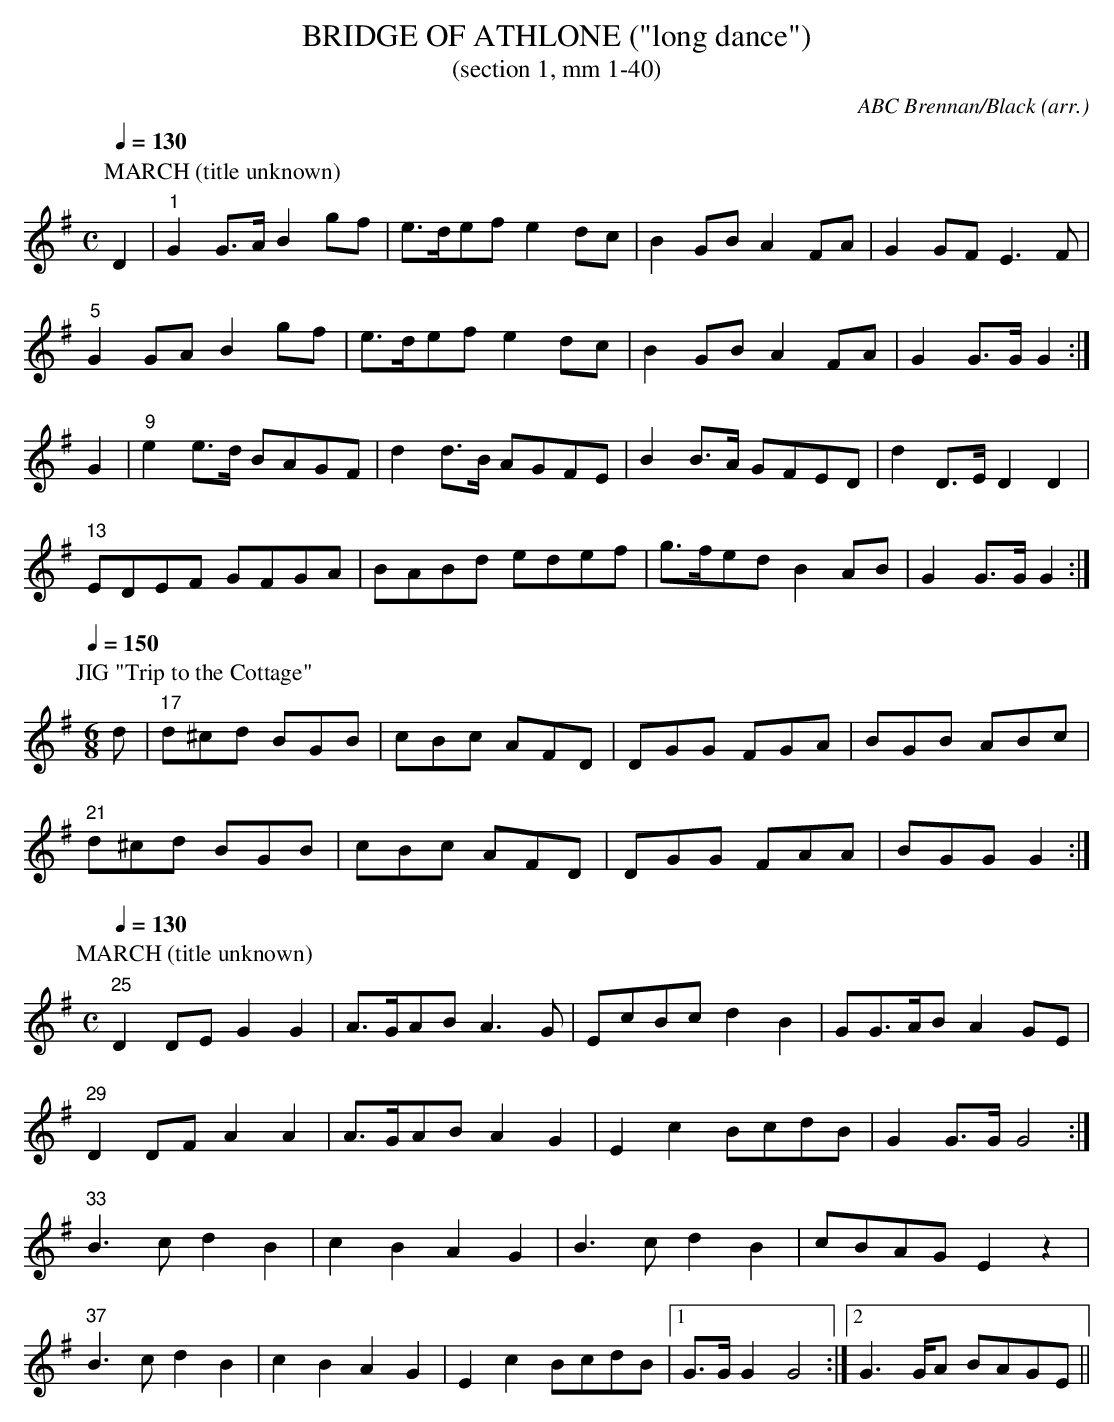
X:1
T:BRIDGE OF ATHLONE ("long dance")
T:(section 1, mm 1-40)
C:ABC Brennan/Black (arr.)
Q:1/4=130
M:C
L:1/8
K:G
P:MARCH (title unknown)
D2|"1"G2G>A B2gf|e>def e2dc|B2GB A2FA|G2GF E3F|
"5"G2GA B2gf|e>def e2dc|B2GB A2FA|G2G>G G2:|
G2|"9"e2e>d BAGF|d2d>B AGFE|B2B>A GFED|d2D>E D2D2|
"13"EDEF GFGA|BABd edef|g>fed B2AB|G2G>G G2:|
P:JIG "Trip to the Cottage"
Q:1/4=150
M:6/8
d|"17"d^cd BGB|cBc AFD|DGG FGA|BGB ABc|
"21"d^cd BGB|cBc AFD|DGG FAA|BGG G2:|
P:MARCH (title unknown)
M:C
Q:1/4=130
"25"D2DE G2G2|A>GAB A3G|EcBc d2B2|GG>AB A2GE|
"29"D2DF A2A2|A>GAB A2G2|E2c2 BcdB|G2G>G G4:|
"33"B3c d2B2|c2B2 A2G2|B3c d2B2|cBAG E2z2|
"37"B3c d2B2|c2B2 A2G2|E2c2 BcdB|1 G>GG2 G4:|\
[2 G2>GA BAGE||"return to m.1"
